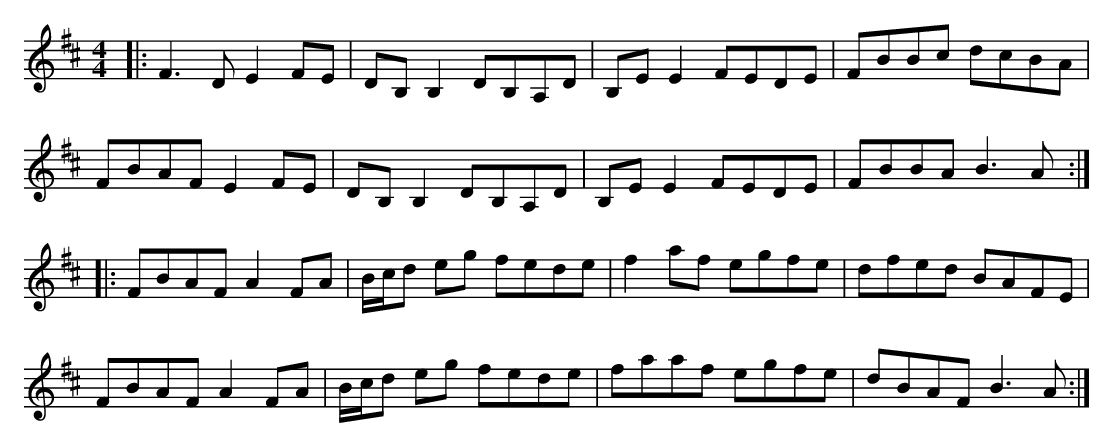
X:1
M:4/4
K:D
|:F3D E2FE|DB,B,2 DB,A,D|B,EE2 FEDE|FBBc dcBA|
FBAF E2FE|DB,B,2 DB,A,D|B,EE2 FEDE|FBBA B3A:|
|:FBAF A2FA|B/c/d eg fede|f2af egfe|dfed BAFE|
FBAF A2FA|B/c/d eg fede|faaf egfe|dBAF B3A:|
